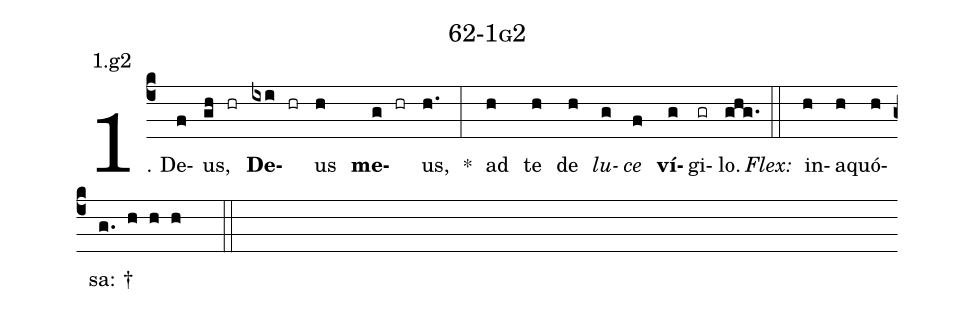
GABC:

name: 62-1g2;
annotation: 1.g2;
%%
(c4)1. De(f)us,(gh hr) <b>De</b>(ixi hr)us(h) <b>me</b>(g hr)us,(h.) *(:) ad(h) te(h) de(h) <i>lu</i>(g)<i>ce</i>(f) <b>ví</b>(g)gi(gr)lo.(ghg.) (::)
<i>Flex:</i>()  in(h)a(h)quó(h)sa: †(g. h h h  ::)
